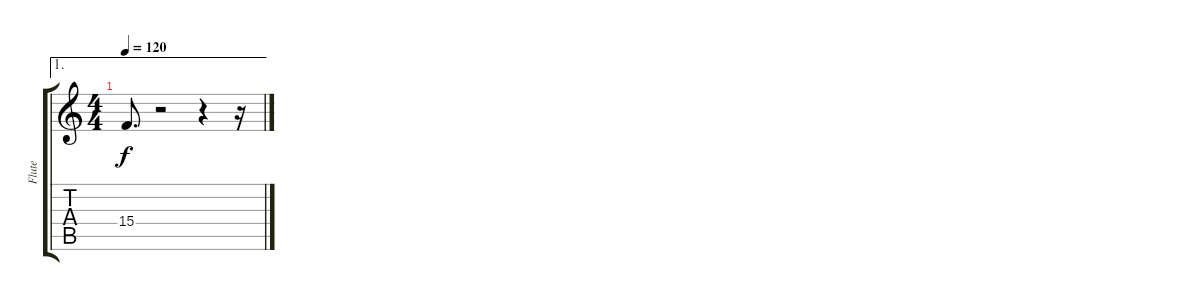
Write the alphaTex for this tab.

\track ("Flute" "Flute") {instrument flute}
\staff {score tabs}
\tuning (E4 B3 G3 D3 A2 E2) {hide}
\ae 1
\ts (4 4)
\tempo 120
\clef g2
\ks c
15.4{t}.8{d dy f} r.2 r.4 r.16
